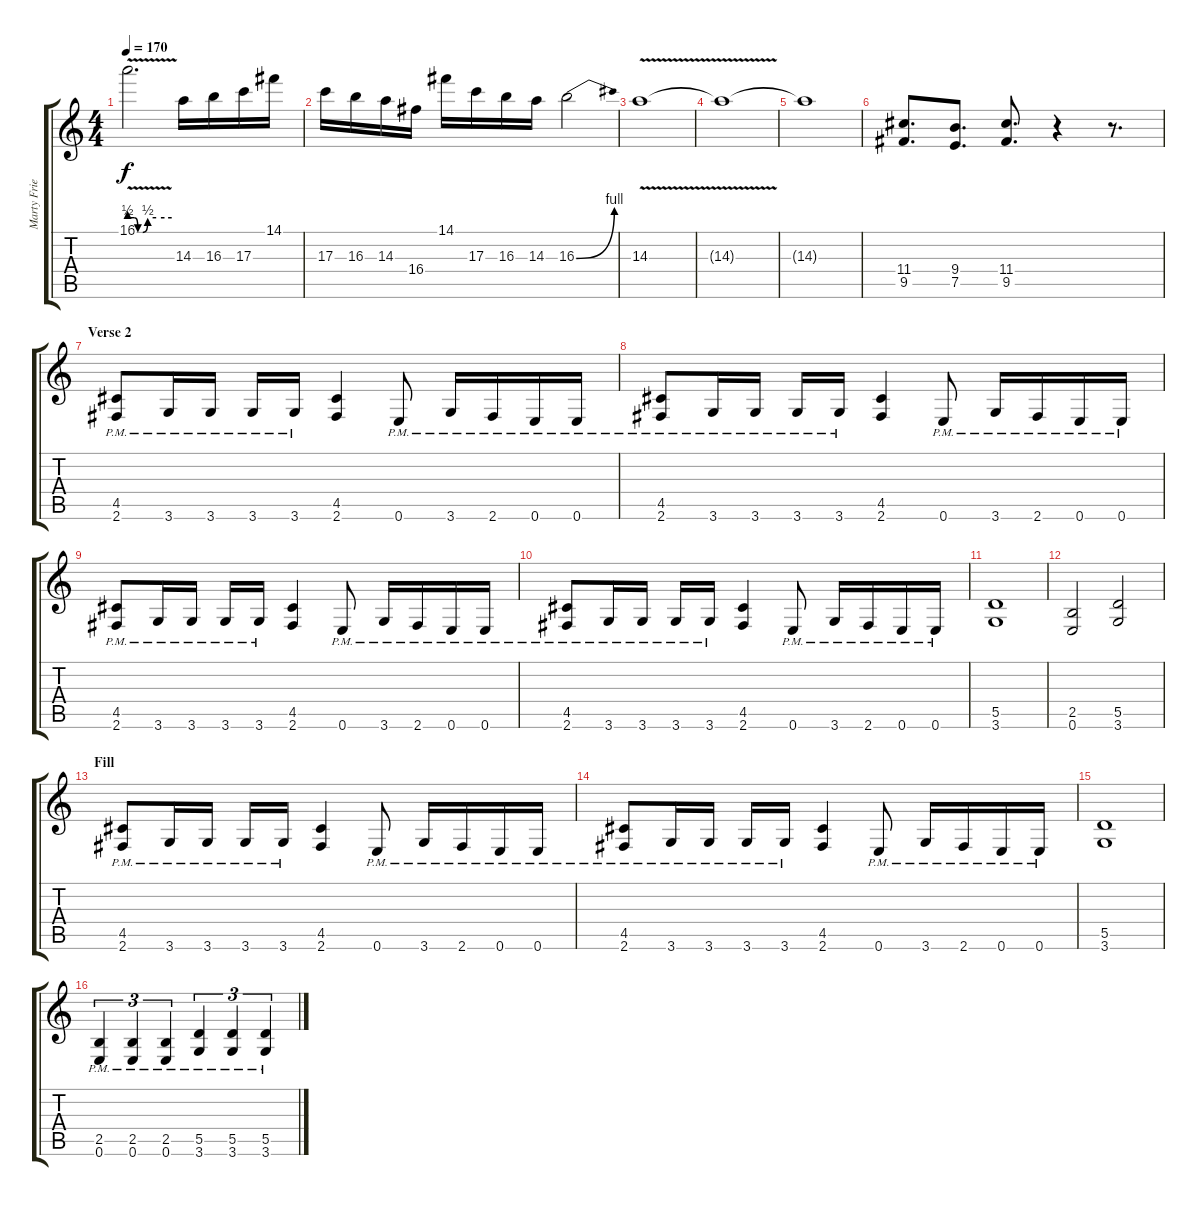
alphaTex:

\track ("Marty Friedman" "Marty Frie") {instrument distortionguitar}
\staff {score tabs}
\tuning (E4 B3 G3 D3 A2 E2) {hide}
\ts (4 4)
\tempo 170
\clef g2
\ks c
16.1{be (custom 0 2 7 2 12 0 19 0 26 2 38 2 60 2) v}.2{d dy f} 14.3.16 16.3.16 17.3.16 14.1.16 |
17.3.16 16.3.16 14.3.16 16.4.16 14.1.16 17.3.16 16.3.16 14.3.16 16.3{be (bend 0 0 60 4)}.2 |
14.3{v}.1 |
14.3{t}.1 |
14.3{t}.1 |
(11.4 9.5).8{d} (9.4 7.5).8{d} (11.4 9.5).8{d} r.4 r.8{d} |
\section ("" "Verse 2")
(4.5 2.6{pm}).8 3.6{pm}.16 3.6{pm}.16 3.6{pm}.16 3.6{pm}.16 (4.5 2.6).4 0.6{pm}.8 3.6{pm}.16 2.6{pm}.16 0.6{pm}.16 0.6{pm}.16 |
(4.5 2.6{pm}).8 3.6{pm}.16 3.6{pm}.16 3.6{pm}.16 3.6{pm}.16 (4.5 2.6).4 0.6{pm}.8 3.6{pm}.16 2.6{pm}.16 0.6{pm}.16 0.6{pm}.16 |
(4.5 2.6{pm}).8 3.6{pm}.16 3.6{pm}.16 3.6{pm}.16 3.6{pm}.16 (4.5 2.6).4 0.6{pm}.8 3.6{pm}.16 2.6{pm}.16 0.6{pm}.16 0.6{pm}.16 |
(4.5 2.6{pm}).8 3.6{pm}.16 3.6{pm}.16 3.6{pm}.16 3.6{pm}.16 (4.5 2.6).4 0.6{pm}.8 3.6{pm}.16 2.6{pm}.16 0.6{pm}.16 0.6{pm}.16 |
(5.5 3.6).1 |
(2.5 0.6).2 (5.5 3.6).2 |
\section ("" "Fill")
(4.5 2.6{pm}).8 3.6{pm}.16 3.6{pm}.16 3.6{pm}.16 3.6{pm}.16 (4.5 2.6).4 0.6{pm}.8 3.6{pm}.16 2.6{pm}.16 0.6{pm}.16 0.6{pm}.16 |
(4.5 2.6{pm}).8 3.6{pm}.16 3.6{pm}.16 3.6{pm}.16 3.6{pm}.16 (4.5 2.6).4 0.6{pm}.8 3.6{pm}.16 2.6{pm}.16 0.6{pm}.16 0.6{pm}.16 |
(5.5 3.6).1 |
(2.5{pm} 0.6{pm}).4{tu (3 2)} (2.5{pm} 0.6{pm}).4{tu (3 2)} (2.5{pm} 0.6{pm}).4{tu (3 2)} (5.5{pm} 3.6{pm}).4{tu (3 2)} (5.5{pm} 3.6{pm}).4{tu (3 2)} (5.5{pm} 3.6{pm}).4{tu (3 2)}
